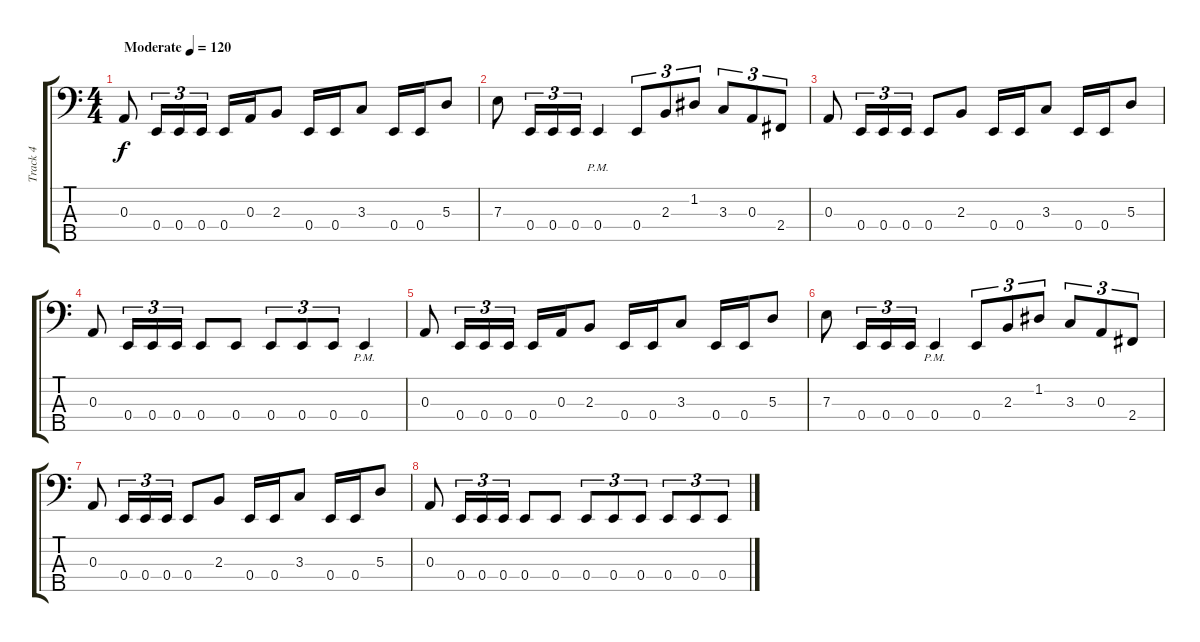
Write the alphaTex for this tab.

\track ("Track 4" "Track 4") {instrument electricbasspick}
\staff {score tabs}
\tuning (G2 D2 A1 E1 B0) {hide}
\ts (4 4)
\tempo (120 "Moderate")
\clef f4
\ks c
0.3.8{dy f instrument electricbasspick} 0.4.16{tu (3 2)} 0.4.16{tu (3 2)} 0.4.16{tu (3 2)} 0.4.16 0.3.16 2.3.8 0.4.16 0.4.16 3.3.8 0.4.16 0.4.16 5.3.8 |
7.3.8 0.4.16{tu (3 2)} 0.4.16{tu (3 2)} 0.4.16{tu (3 2)} 0.4{pm}.4 0.4.8{tu (3 2)} 2.3.8{tu (3 2)} 1.2.8{tu (3 2)} 3.3.8{tu (3 2)} 0.3.8{tu (3 2)} 2.4.8{tu (3 2)} |
0.3.8 0.4.16{tu (3 2)} 0.4.16{tu (3 2)} 0.4.16{tu (3 2)} 0.4.8 2.3.8 0.4.16 0.4.16 3.3.8 0.4.16 0.4.16 5.3.8 |
0.3.8 0.4.16{tu (3 2)} 0.4.16{tu (3 2)} 0.4.16{tu (3 2)} 0.4.8 0.4.8 0.4.8{tu (3 2)} 0.4.8{tu (3 2)} 0.4.8{tu (3 2)} 0.4{pm}.4 |
0.3.8 0.4.16{tu (3 2)} 0.4.16{tu (3 2)} 0.4.16{tu (3 2)} 0.4.16 0.3.16 2.3.8 0.4.16 0.4.16 3.3.8 0.4.16 0.4.16 5.3.8 |
7.3.8 0.4.16{tu (3 2)} 0.4.16{tu (3 2)} 0.4.16{tu (3 2)} 0.4{pm}.4 0.4.8{tu (3 2)} 2.3.8{tu (3 2)} 1.2.8{tu (3 2)} 3.3.8{tu (3 2)} 0.3.8{tu (3 2)} 2.4.8{tu (3 2)} |
0.3.8 0.4.16{tu (3 2)} 0.4.16{tu (3 2)} 0.4.16{tu (3 2)} 0.4.8 2.3.8 0.4.16 0.4.16 3.3.8 0.4.16 0.4.16 5.3.8 |
0.3.8 0.4.16{tu (3 2)} 0.4.16{tu (3 2)} 0.4.16{tu (3 2)} 0.4.8 0.4.8 0.4.8{tu (3 2)} 0.4.8{tu (3 2)} 0.4.8{tu (3 2)} 0.4.8{tu (3 2)} 0.4.8{tu (3 2)} 0.4.8{tu (3 2)}
